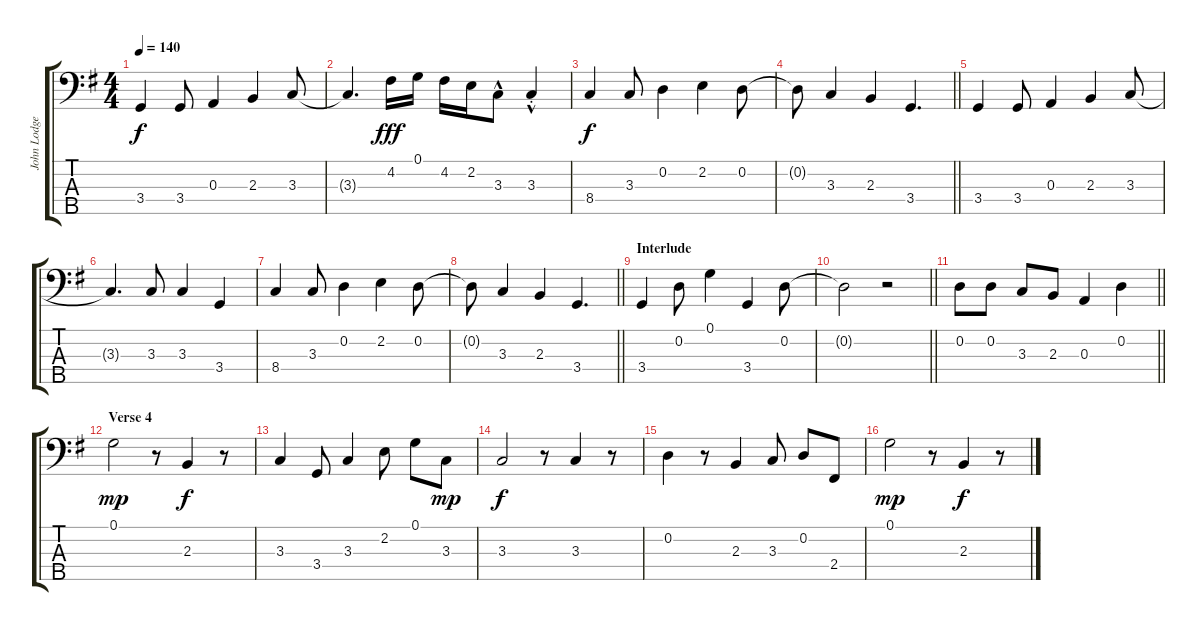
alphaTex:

\track ("John Lodge" "John Lodge") {instrument slapbass2}
\staff {score tabs}
\tuning (G2 D2 A1 E1 B0) {hide}
\ts (4 4)
\section ("" "")
\tempo 140
\clef f4
\ks g
3.4.4{dy f} 3.4.8 0.3.4 2.3.4 3.3.8 |
3.3{t}.4{d} 4.2.16{dy fff} 0.1.16 4.2.16 2.2.16 3.3{hac}.8 3.3{hac st}.4 |
8.4.4{dy f} 3.3.8 0.2.4 2.2.4 0.2.8 |
\barLineRight lightlight
0.2{t}.8 3.3.4 2.3.4 3.4.4{d} |
\section ("" "")
3.4.4 3.4.8 0.3.4 2.3.4 3.3.8 |
3.3{t}.4{d} 3.3.8 3.3.4 3.4.4 |
8.4.4 3.3.8 0.2.4 2.2.4 0.2.8 |
\barLineRight lightlight
0.2{t}.8 3.3.4 2.3.4 3.4.4{d} |
\section ("" "Interlude")
3.4.4 0.2.8 0.1.4 3.4.4 0.2.8 |
\barLineRight lightlight
0.2{t}.2 r.2 |
\barLineRight lightlight
0.2.8 0.2.8 3.3.8 2.3.8 0.3.4 0.2.4 |
\section ("" "Verse 4")
0.1.2{dy mp} r.8 2.3.4{dy f} r.8 |
3.3.4 3.4.8 3.3.4 2.2.8 0.1.8 3.3.8{dy mp} |
3.3.2{dy f} r.8 3.3.4 r.8 |
0.2.4 r.8 2.3.4 3.3.8 0.2.8 2.4.8 |
0.1.2{dy mp} r.8 2.3.4{dy f} r.8
